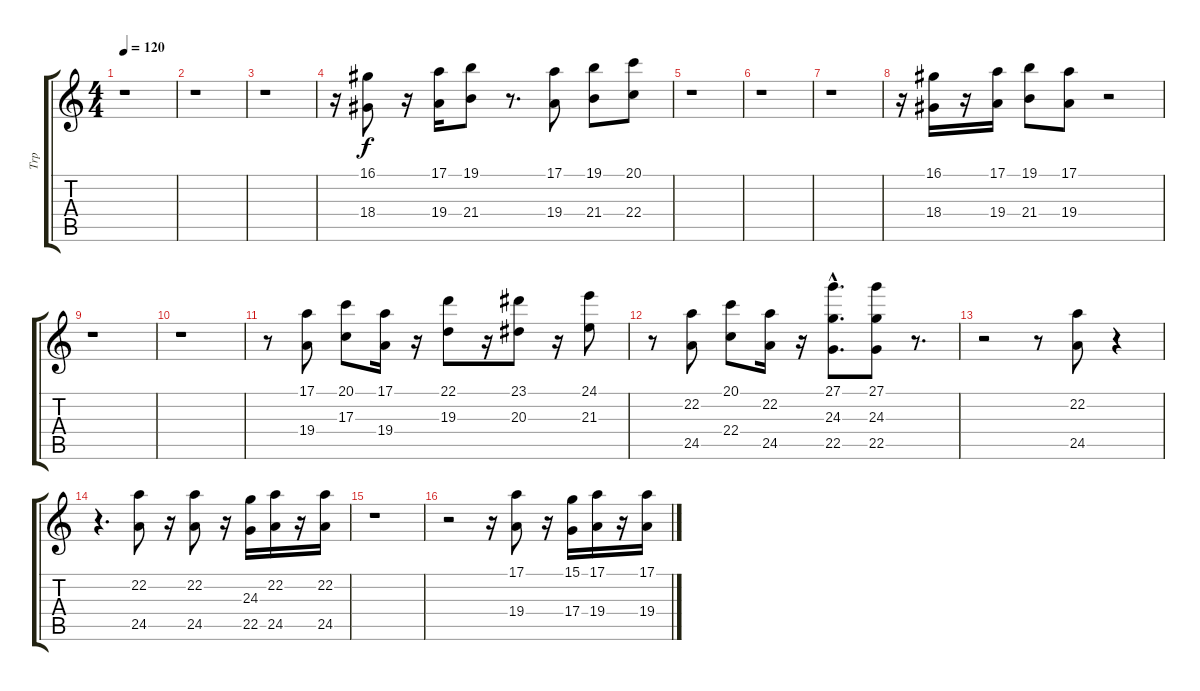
\track ("Trp" "Trp") {instrument brasssection}
\staff {score tabs}
\tuning (E4 B3 G3 D3 A2 E2) {hide}
\ts (4 4)
\tempo 120
\clef g2
\ks c
r.1{dy f} |
r.1 |
r.1 |
r.16 (16.1 18.4).8 r.16 (17.1 19.4).16 (19.1 21.4).8 r.8{d} (17.1 19.4).8 (19.1 21.4).8 (20.1 22.4).8 |
r.1 |
r.1 |
r.1 |
r.16 (16.1 18.4).16 r.16 (17.1 19.4).16 (19.1 21.4).8 (17.1 19.4).8 r.2 |
r.1 |
r.1 |
r.8 (17.1 19.4).8 (20.1 17.3).8 (17.1 19.4).16 r.16 (22.1 19.3).8 r.16 (23.1 20.3).8 r.16 (24.1 21.3).8 |
r.8 (22.2 24.5).8 (20.1 22.4).8 (22.2 24.5).16 r.16 (27.1{hac} 24.3{hac} 22.5{hac}).8{d} (27.1 24.3 22.5).8 r.8{d} |
r.2 r.8 (22.2 24.5).8 r.4 |
r.4{d} (22.2 24.5).8 r.16 (22.2 24.5).8 r.16 (24.3 22.5).16 (22.2 24.5).16 r.16 (22.2 24.5).16 |
r.1 |
r.2 r.16 (17.1 19.4).8 r.16 (15.1 17.4).16 (17.1 19.4).16 r.16 (17.1 19.4).16
